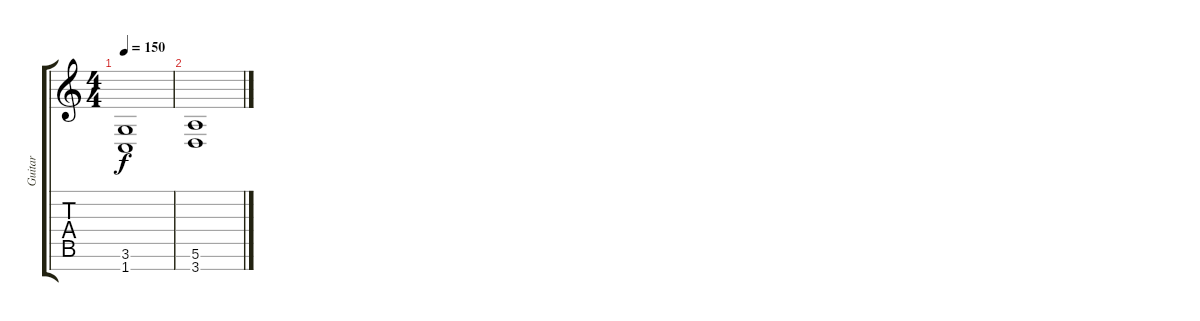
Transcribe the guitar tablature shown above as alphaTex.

\track ("Guitar" "Guitar") {instrument overdrivenguitar}
\staff {score tabs}
\tuning (E4 B3 G3 D3 A2 E2 B1) {hide}
\ts (4 4)
\tempo 150
\clef g2
\ks c
(3.6 1.7).1{dy f} |
(5.6 3.7).1
